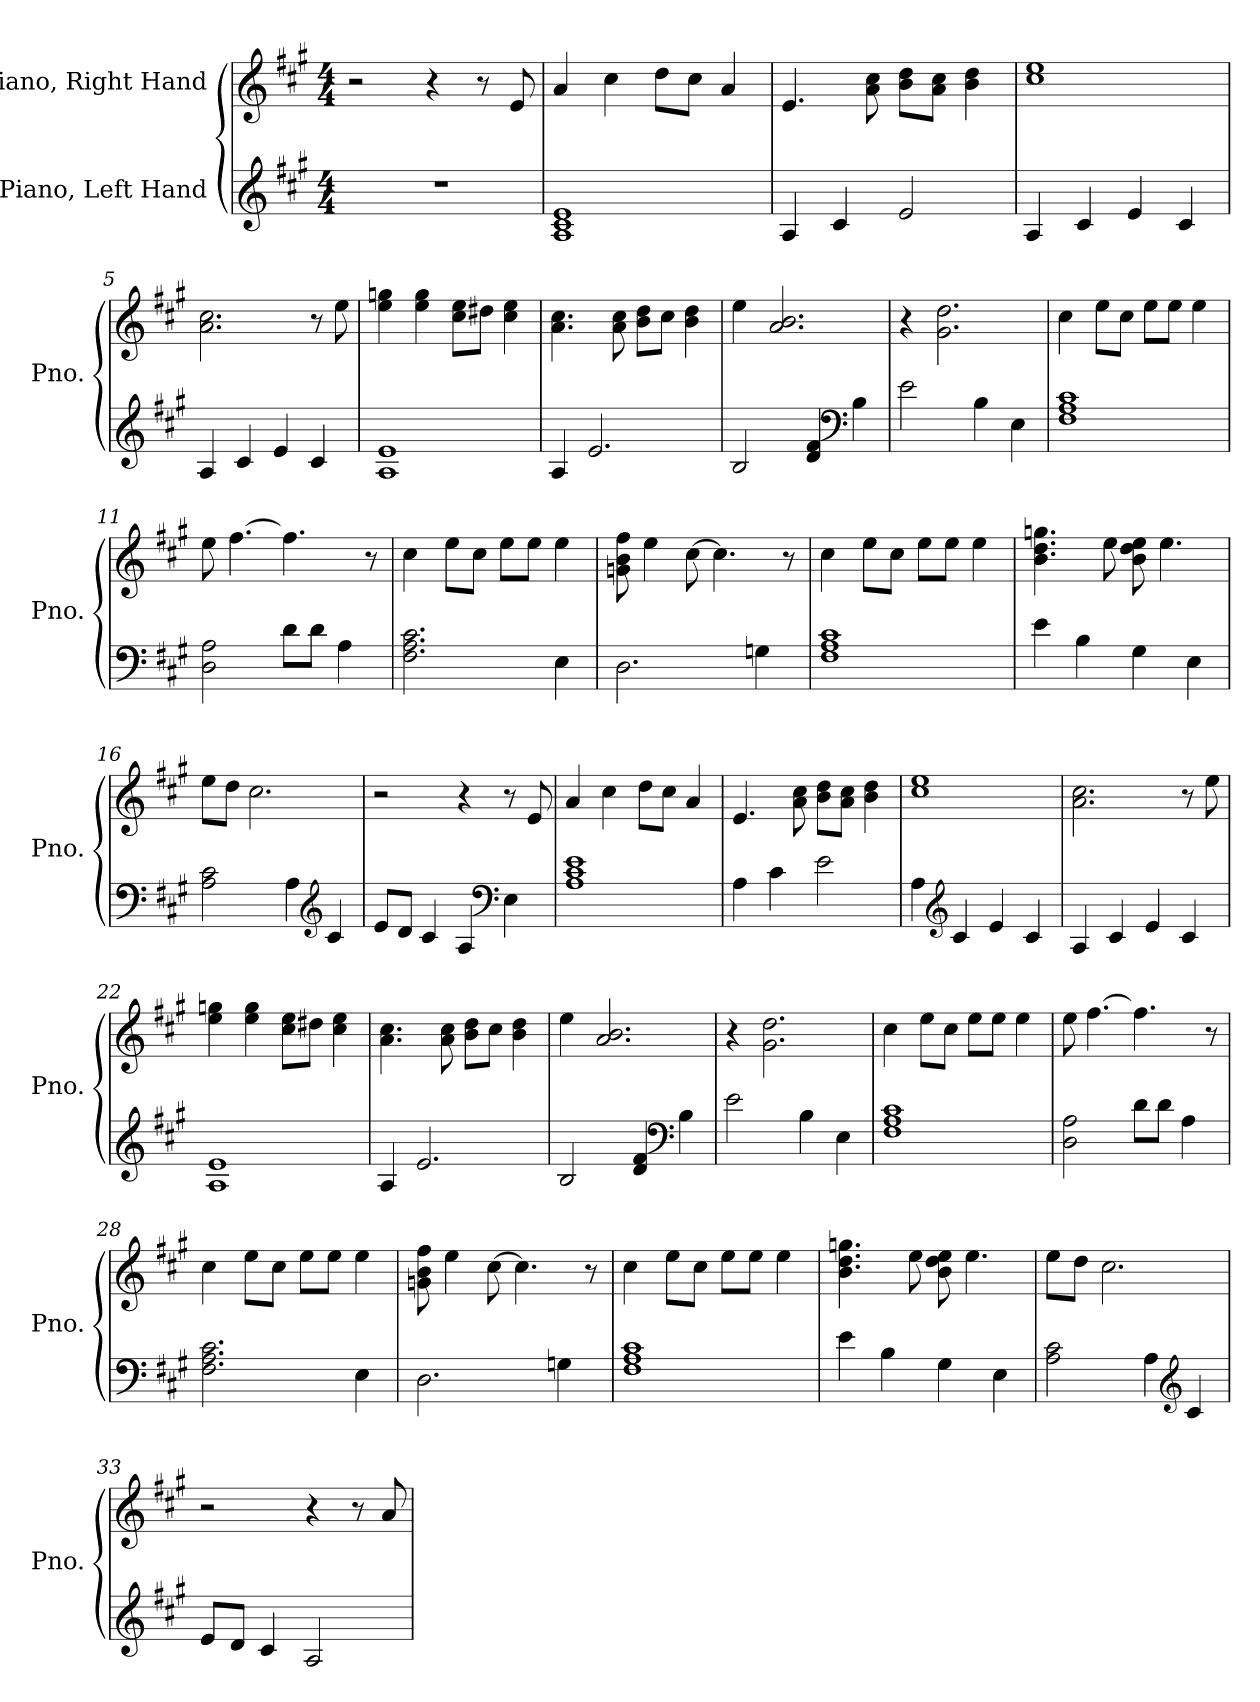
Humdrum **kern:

**kern	**kern
*part2	*part1
*staff2	*staff1
*I"Piano, Left Hand	*I"Piano, Right Hand
*I'Pno.	*I'Pno.
*clefG2	*clefG2
*k[f#c#g#]	*k[f#c#g#]
*M4/4	*M4/4
*MM110	*MM110
=1	=1
1r	2r
.	4r
.	8r
.	8e/
=2	=2
1A 1c# 1e	4a/
.	4cc#\
.	8dd\L
.	8cc#\J
.	4a/
=3	=3
4A/	4.e/
4c#/	.
.	8a\ 8cc#\
2e/	8b\ 8dd\L
.	8a\ 8cc#\J
.	4b\ 4dd\
=4	=4
4A/	1cc# 1ee
4c#/	.
4e/	.
4c#/	.
=5	=5
4A/	2.a\ 2.cc#\
4c#/	.
4e/	.
4c#/	8r
.	8ee\
!!LO:LB:g=z
=6	=6
1A 1e	4ee\ 4ggn\
.	4ee\ 4gg\
.	8cc#\ 8ee\L
.	8dd#X\J
.	4cc#\ 4ee\
=7	=7
4A/	4.a\ 4.cc#\
2.e/	.
.	8a\ 8cc#\
.	8b\ 8dd\L
.	8cc#\J
.	4b\ 4dd\
=8	=8
2B/	4ee\
.	2.a/ 2.b/
4d/ 4f#/	.
*clefF4	*
4B\	.
=9	=9
2e\	4r
.	2.g#\ 2.dd\
4B\	.
4E\	.
=10	=10
1F# 1A 1c#	4cc#\
.	8ee\L
.	8cc#\J
.	8ee\L
.	8ee\J
.	4ee\
=11	=11
2D\ 2A\	8ee\
.	[4.ff#\
8d\L	4.ff#\]
8d\J	.
4A\	.
.	8r
!!LO:LB:g=z
=12	=12
2.F#\ 2.A\ 2.c#\	4cc#\
.	8ee\L
.	8cc#\J
.	8ee\L
.	8ee\J
4E\	4ee\
=13	=13
2.D\	8gn\ 8b\ 8ff#\
.	4ee\
.	[8cc#\
.	4.cc#\]
4Gn\	.
.	8r
=14	=14
1F# 1A 1c#	4cc#\
.	8ee\L
.	8cc#\J
.	8ee\L
.	8ee\J
.	4ee\
=15	=15
4e\	4.b\ 4.dd\ 4.ggn\
4B\	.
.	8ee\
4G#\	8b\ 8dd\ 8ee\
.	4.ee\
4E\	.
=16	=16
2A\ 2c#\	8ee\L
.	8dd\J
.	2.cc#\
4A\	.
*clefG2	*
4c#/	.
=17	=17
8e/L	2r
8d/J	.
4c#/	.
4A/	4r
*clefF4	*
4E\	8r
.	8e/
!!LO:LB:g=z
=18	=18
1A 1c# 1e	4a/
.	4cc#\
.	8dd\L
.	8cc#\J
.	4a/
=19	=19
4A\	4.e/
4c#\	.
.	8a\ 8cc#\
2e\	8b\ 8dd\L
.	8a\ 8cc#\J
.	4b\ 4dd\
=20	=20
4A\	1cc# 1ee
*clefG2	*
4c#/	.
4e/	.
4c#/	.
=21	=21
4A/	2.a\ 2.cc#\
4c#/	.
4e/	.
4c#/	8r
.	8ee\
=22	=22
1A 1e	4ee\ 4ggn\
.	4ee\ 4gg\
.	8cc#\ 8ee\L
.	8dd#X\J
.	4cc#\ 4ee\
=23	=23
4A/	4.a\ 4.cc#\
2.e/	.
.	8a\ 8cc#\
.	8b\ 8dd\L
.	8cc#\J
.	4b\ 4dd\
!!LO:LB:g=z
=24	=24
2B/	4ee\
.	2.a/ 2.b/
4d/ 4f#/	.
*clefF4	*
4B\	.
=25	=25
2e\	4r
.	2.g#\ 2.dd\
4B\	.
4E\	.
=26	=26
1F# 1A 1c#	4cc#\
.	8ee\L
.	8cc#\J
.	8ee\L
.	8ee\J
.	4ee\
=27	=27
2D\ 2A\	8ee\
.	[4.ff#\
8d\L	4.ff#\]
8d\J	.
4A\	.
.	8r
=28	=28
2.F#\ 2.A\ 2.c#\	4cc#\
.	8ee\L
.	8cc#\J
.	8ee\L
.	8ee\J
4E\	4ee\
=29	=29
2.D\	8gn\ 8b\ 8ff#\
.	4ee\
.	[8cc#\
.	4.cc#\]
4Gn\	.
.	8r
!!LO:LB:g=z
=30	=30
1F# 1A 1c#	4cc#\
.	8ee\L
.	8cc#\J
.	8ee\L
.	8ee\J
.	4ee\
=31	=31
4e\	4.b\ 4.dd\ 4.ggn\
4B\	.
.	8ee\
4G#\	8b\ 8dd\ 8ee\
.	4.ee\
4E\	.
=32	=32
2A\ 2c#\	8ee\L
.	8dd\J
.	2.cc#\
4A\	.
*clefG2	*
4c#/	.
=33	=33
8e/L	2r
8d/J	.
4c#/	.
2A/	4r
.	8r
.	8a/
=	=
*-	*-
